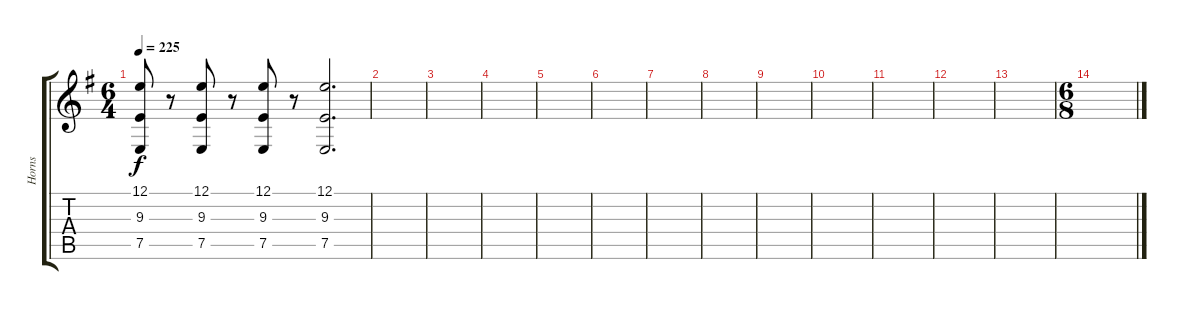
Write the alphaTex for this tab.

\track ("Horns" "Horns") {instrument brasssection}
\staff {score tabs}
\tuning (E4 B3 G3 D3 A2 E2) {hide}
\ts (6 4)
\tempo 225
\clef g2
\ks eminor
(12.1 9.3 7.5).8{dy f} r.8 (12.1 9.3 7.5).8 r.8 (12.1 9.3 7.5).8 r.8 (12.1 9.3 7.5).2{d} |
|
|
|
|
|
|
|
|
|
\ks g
|
|
|
\ts (6 8)
